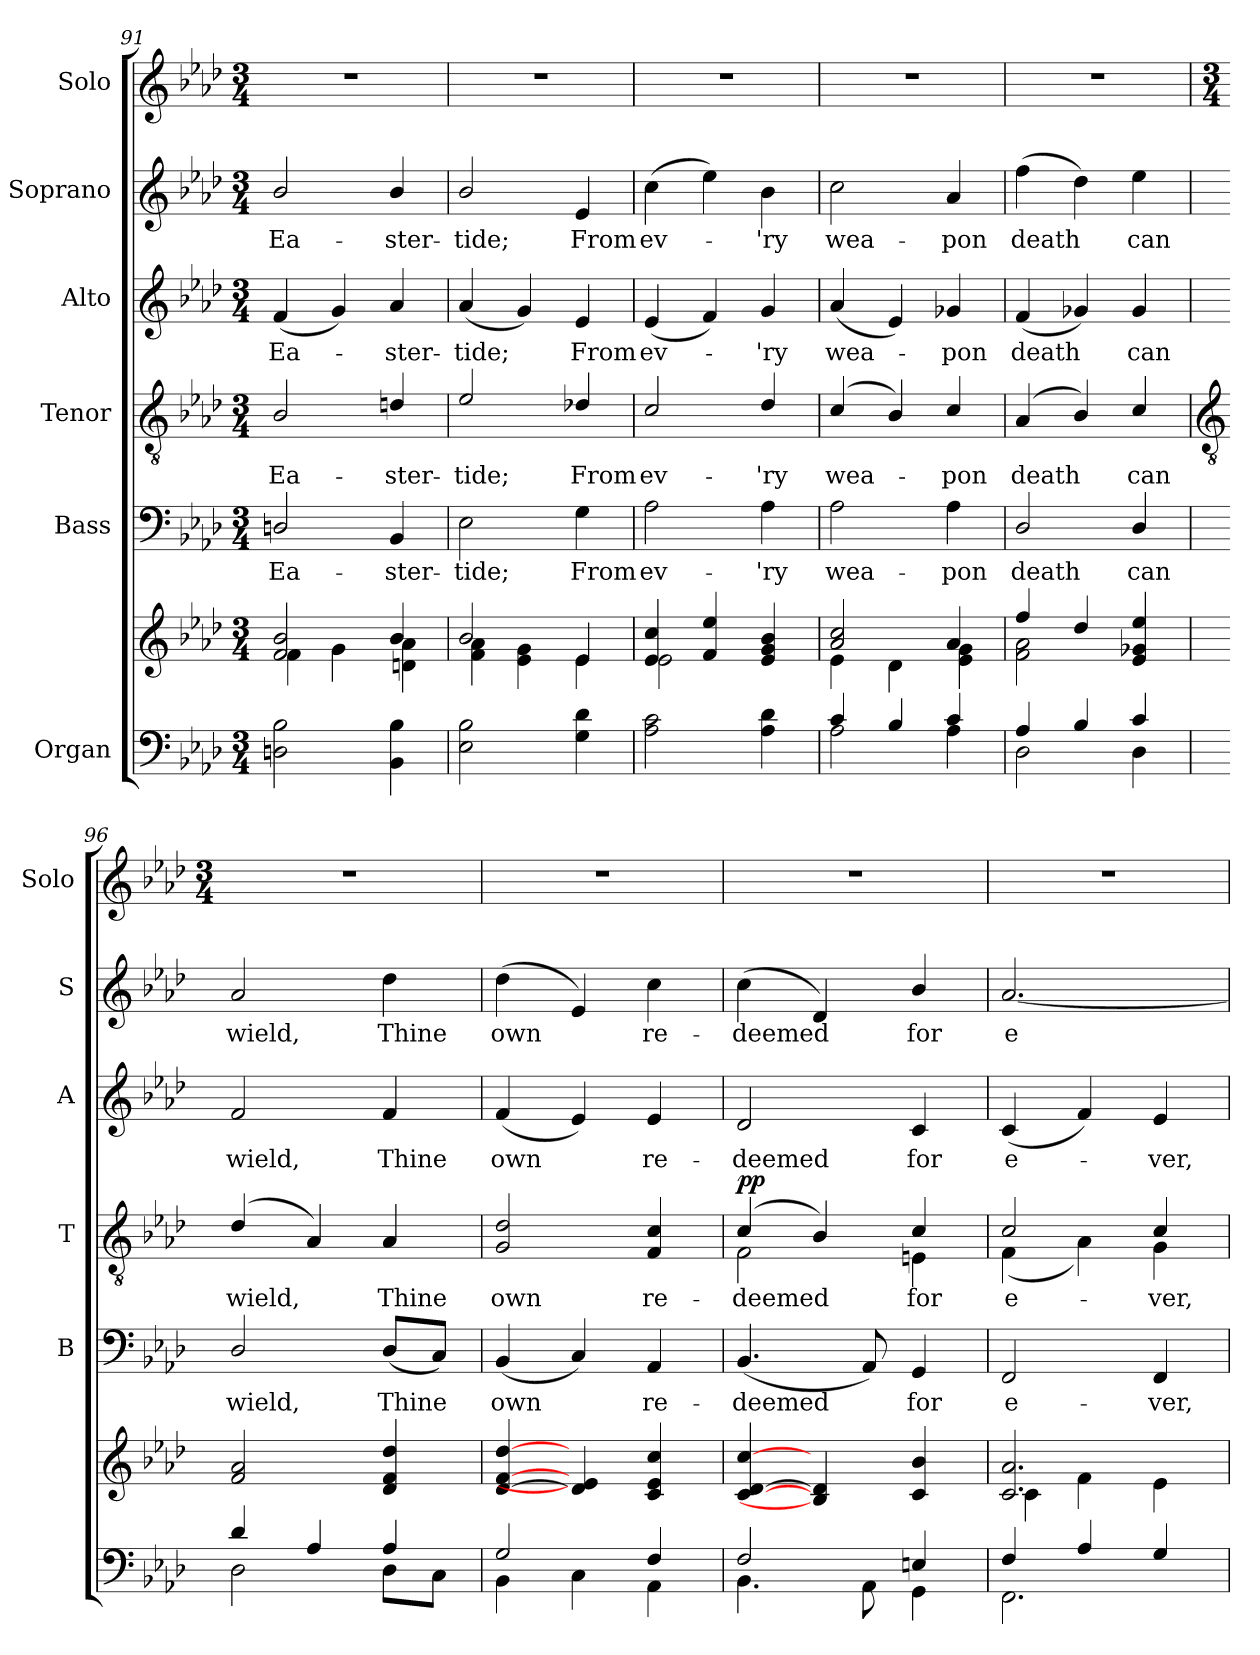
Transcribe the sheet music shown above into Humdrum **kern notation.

**kern	**kern	**kern	**text	**kern	**text	**dynam	**kern	**text	**kern	**text	**kern
*part6	*part6	*part5	*part5	*part4	*part4	*part4	*part3	*part3	*part2	*part2	*part1
*staff7	*staff6	*staff5	*staff5	*staff4	*staff4	*staff4	*staff3	*staff3	*staff2	*staff2	*staff1
*I"Organ	*	*I"Bass	*	*I"Tenor	*	*	*I"Alto	*	*I"Soprano	*	*I"Solo
*	*	*I'B	*	*I'T	*	*	*I'A	*	*I'S	*	*I'Solo
*clefF4	*clefG2	*clefF4	*	*clefGv2	*	*	*clefG2	*	*clefG2	*	*clefG2
*k[b-e-a-d-]	*k[b-e-a-d-]	*k[b-e-a-d-]	*	*k[b-e-a-d-]	*	*	*k[b-e-a-d-]	*	*k[b-e-a-d-]	*	*k[b-e-a-d-]
*A-:	*A-:	*A-:	*	*A-:	*	*	*A-:	*	*A-:	*	*A-:
*M3/4	*M3/4	*M3/4	*	*M3/4	*	*	*M3/4	*	*M3/4	*	*M3/4
=91	=91	=91	=91	=91	=91	=91	=91	=91	=91	=91	=91
*^	*^	*	*	*^	*	*	*	*	*	*	*
!	!	!	!	!	!LO:LY:b	!	!LO:N:vis=1	!LO:LY:b	!	!	!LO:LY:b	!	!LO:LY:b	!
2.ryy	2Dn\ 2B-\	2f/ 2b-/	4f\	2Dn/	Ea-	2B-	2.ryy	Ea-	.	(<4f	Ea-	2b-/	Ea-	2.r
.	.	.	4g\	.	.	.	.	.	.	4g)	.	.	.	.
!	!	!	!	!	!LO:LY:b	!	!	!LO:LY:b	!	!	!LO:LY:b	!	!LO:LY:b	!
.	4BB-\ 4B-\	4b-/	4dn\ 4a-\	4BB-	-ster-	4dn	.	-ster-	.	4a-	ster-	4b-/	-ster-	.
=92	=92	=92	=92	=92	=92	=92	=92	=92	=92	=92	=92	=92	=92	=92
!	!	!	!	!	!LO:LY:b	!	!LO:N:vis=1	!LO:LY:b	!	!	!LO:LY:b	!	!LO:LY:b	!
2.ryy	2E-\ 2B-\	2b-/	4f\ 4a-\	2E-	-tide;	2e-	2.ryy	-tide;	.	(<4a-	-tide;	2b-/	-tide;	2.r
.	.	.	4e-\ 4g\	.	.	.	.	.	.	4g)	.	.	.	.
!	!	!	!	!	!LO:LY:b	!	!	!LO:LY:b	!	!	!LO:LY:b	!	!LO:LY:b	!
.	4G\ 4d-\	4e-	4e-\	4G	From	4d-X	.	From	.	4e-	From	4e-	From	.
=93	=93	=93	=93	=93	=93	=93	=93	=93	=93	=93	=93	=93	=93	=93
!	!	!	!	!	!LO:LY:b	!	!LO:N:vis=1	!LO:LY:b	!	!	!LO:LY:b	!	!LO:LY:b	!
2.ryy	2A-\ 2c\	4e- 4cc	2e-\	2A-	ev-	2c	2.ryy	ev-	.	(<4e-	ev-	(>4cc	ev-	2.r
.	.	4f 4ee-	.	.	.	.	.	.	.	4f)	.	4ee-)	.	.
!	!	!	!	!	!LO:LY:b	!	!	!LO:LY:b	!	!	!LO:LY:b	!	!LO:LY:b	!
.	4A-\ 4d-\	4e- 4g 4b-	4ryy	4A-	-'ry	4d-	.	-'ry	.	4g	'ry	4b-	'ry	.
=94	=94	=94	=94	=94	=94	=94	=94	=94	=94	=94	=94	=94	=94	=94
!	!	!	!	!	!LO:LY:b	!	!LO:N:vis=1	!LO:LY:b	!	!	!LO:LY:b	!	!LO:LY:b	!
4c/	2A-\	2a-/ 2cc/	4e-\	2A-	wea-	(>4c	2.ryy	wea-	.	(<4a-	wea-	2cc	wea-	2.r
4B-/	.	.	4d-\	.	.	4B-)	.	.	.	4e-)	.	.	.	.
!	!	!	!	!	!LO:LY:b	!	!	!LO:LY:b	!	!	!LO:LY:b	!	!LO:LY:b	!
4c/	4A-\	4a-	4e-\ 4g\	4A-	-pon	4c	.	pon	.	4g-X	pon	4a-	-pon	.
=95	=95	=95	=95	=95	=95	=95	=95	=95	=95	=95	=95	=95	=95	=95
!	!	!	!	!	!LO:LY:b	!	!LO:N:vis=1	!LO:LY:b	!	!	!LO:LY:b	!	!LO:LY:b	!
4A-/	2D-\	4ff/	2f\ 2a-\	2D-/	death	(<4A-	2.ryy	death	.	(<4f	death	(>4ff	death	2.r
4B-/	.	4dd-/	.	.	.	4B-)	.	.	.	4g-X)	.	4dd-)	.	.
!	!	!	!	!	!LO:LY:b	!	!	!LO:LY:b	!	!	!LO:LY:b	!	!LO:LY:b	!
4c/	4D-\	4e- 4g-X 4ee-	4ryy	4D-/	can	4c	.	can	.	4g-	can	4ee-	can	.
!!LO:LB:g=z
=96	=96	=96	=96	=96	=96	=96	=96	=96	=96	=96	=96	=96	=96	=96
*	*	*	*	*	*	*clefGv2	*	*	*	*	*	*	*	*
*	*	*	*	*	*	*	*	*	*	*	*	*	*	*M3/4
!	!	!	!	!	!LO:LY:b	!	!LO:N:vis=1	!LO:LY:b	!	!	!LO:LY:b	!	!LO:LY:b	!
4d-/	2D-\	2f 2a-	2.ryy	2D-/	wield,	(<4d-	2.ryy	wield,	.	2f	wield,	2a-	wield,	2.r
4A-/	.	.	.	.	.	4A-)	.	.	.	.	.	.	.	.
!	!	!	!	!	!LO:LY:b	!	!	!LO:LY:b	!	!	!LO:LY:b	!	!LO:LY:b	!
4A-/	8D-\L	4d- 4f 4dd-	.	(<8D-L	Thine	4A-	.	Thine	.	4f	Thine	4dd-	Thine	.
.	8C\J	.	.	8CJ)	.	.	.	.	.	.	.	.	.	.
=97	=97	=97	=97	=97	=97	=97	=97	=97	=97	=97	=97	=97	=97	=97
!	!	!	!	!	!LO:LY:b	!	!LO:N:vis=1	!LO:LY:b	!	!	!LO:LY:b	!	!LO:LY:b	!
2G/	4BB-\	[4d- [4f [4dd-	2.ryy	(<4BB-	own	2G 2d-	2.ryy	own	.	(<4f	own	(4dd-	own	2.r
.	4C\	4d-] 4e-]	.	4C)	.	.	.	.	.	4e-)	.	4e-)	.	.
!	!	!	!	!	!LO:LY:b	!	!	!LO:LY:b	!	!	!LO:LY:b	!	!LO:LY:b	!
4F/	4AA-\	4c 4e- 4cc	.	4AA-	re-	4F 4c	.	re-	.	4e-	re-	4cc	re-	.
=98	=98	=98	=98	=98	=98	=98	=98	=98	=98	=98	=98	=98	=98	=98
!	!	!	!	!	!LO:LY:b	!	!	!LO:LY:b	!LO:DY:b	!	!LO:LY:b	!	!LO:LY:b	!
2F/	4.BB-\	[4c [4d- [4cc	2.ryy	(<4.BB-	-deemed	(>4c/	2F\	-deemed	pp	2d-	-deemed	(<4cc	-deemed	2.r
.	.	4B-] 4d-]	.	.	.	4B-/)	.	.	.	.	.	4d-)	.	.
.	8AA-\	.	.	8AA-)	.	.	.	.	.	.	.	.	.	.
!	!	!	!	!	!LO:LY:b	!	!	!LO:LY:b	!	!	!LO:LY:b	!	!LO:LY:b	!
4En/	4GG\	4c/ 4b-/	.	4GG	for	4c/	4En\	for	.	4c	for	4b-/	for	.
=99	=99	=99	=99	=99	=99	=99	=99	=99	=99	=99	=99	=99	=99	=99
!	!	!	!	!	!LO:LY:b	!	!	!LO:LY:b	!	!	!LO:LY:b	!	!LO:LY:b	!
4F/	2.FF\	2.c 2.a-	4c\	2FF	e-	2c/	(<4F\	e-	.	(4c	e-	[2.a-	e-	2.r
4A-/	.	.	4f\	.	.	.	4A-\)	.	.	4f)	.	.	.	.
!	!	!	!	!	!LO:LY:b	!	!	!LO:LY:b	!	!	!LO:LY:b	!	!	!
4G/	.	.	4e-\	4FF	-ver,	4c/	4G\	ver,	.	4e-	ver,	.	.	.
*v	*v	*	*	*	*	*v	*v	*	*	*	*	*	*	*
*	*v	*v	*	*	*	*	*	*	*	*	*	*
=	=	=	=	=	=	=	=	=	=	=	=
*-	*-	*-	*-	*-	*-	*-	*-	*-	*-	*-	*-
